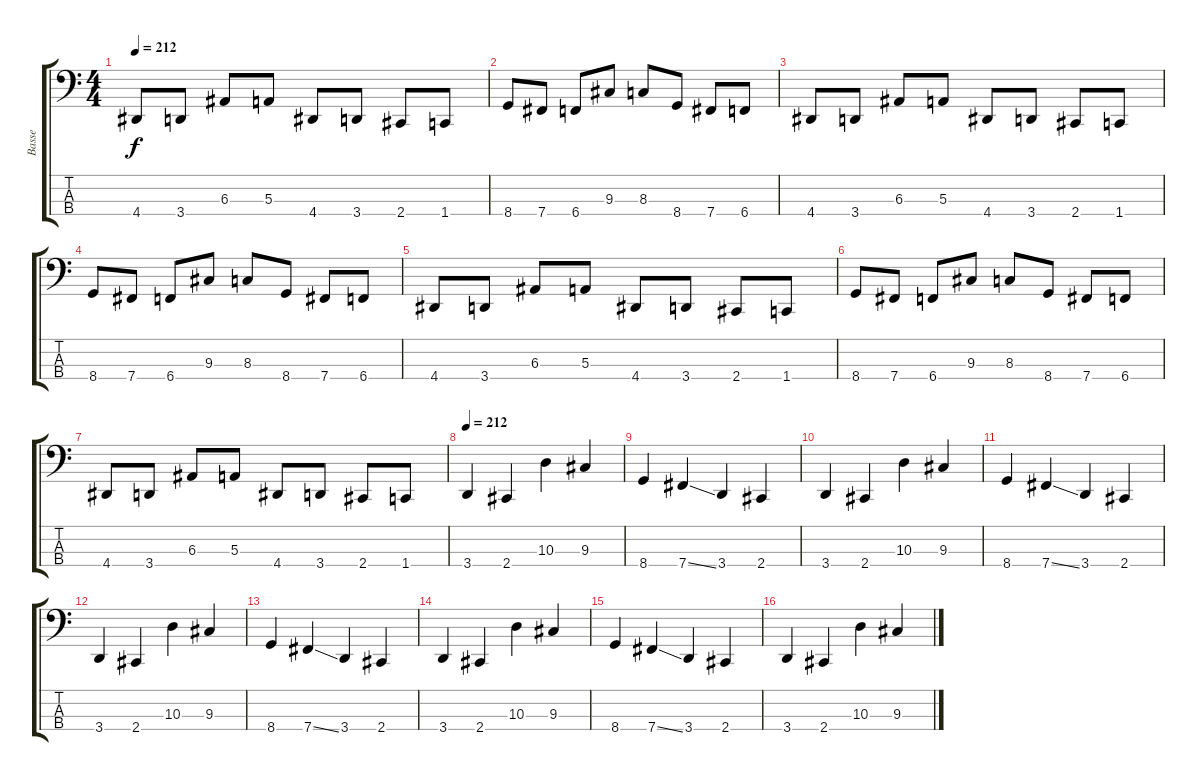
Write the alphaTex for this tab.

\track ("Basse" "Basse") {instrument electricbassfinger}
\staff {score tabs}
\tuning (D2 A1 E1 B0) {hide}
\ts (4 4)
\tempo 212
\clef f4
\ks c
4.4.8{dy f} 3.4.8 6.3.8 5.3.8 4.4.8 3.4.8 2.4.8 1.4.8 |
8.4.8 7.4.8 6.4.8 9.3.8 8.3.8 8.4.8 7.4.8 6.4.8 |
4.4.8 3.4.8 6.3.8 5.3.8 4.4.8 3.4.8 2.4.8 1.4.8 |
8.4.8 7.4.8 6.4.8 9.3.8 8.3.8 8.4.8 7.4.8 6.4.8 |
4.4.8 3.4.8 6.3.8 5.3.8 4.4.8 3.4.8 2.4.8 1.4.8 |
8.4.8 7.4.8 6.4.8 9.3.8 8.3.8 8.4.8 7.4.8 6.4.8 |
4.4.8 3.4.8 6.3.8 5.3.8 4.4.8 3.4.8 2.4.8 1.4.8 |
\tempo 212
3.4.4 2.4.4 10.3.4 9.3.4 |
8.4.4 7.4{ss}.4 3.4.4 2.4.4 |
3.4.4 2.4.4 10.3.4 9.3.4 |
8.4.4 7.4{ss}.4 3.4.4 2.4.4 |
3.4.4 2.4.4 10.3.4 9.3.4 |
8.4.4 7.4{ss}.4 3.4.4 2.4.4 |
3.4.4 2.4.4 10.3.4 9.3.4 |
8.4.4 7.4{ss}.4 3.4.4 2.4.4 |
3.4.4 2.4.4 10.3.4 9.3.4
